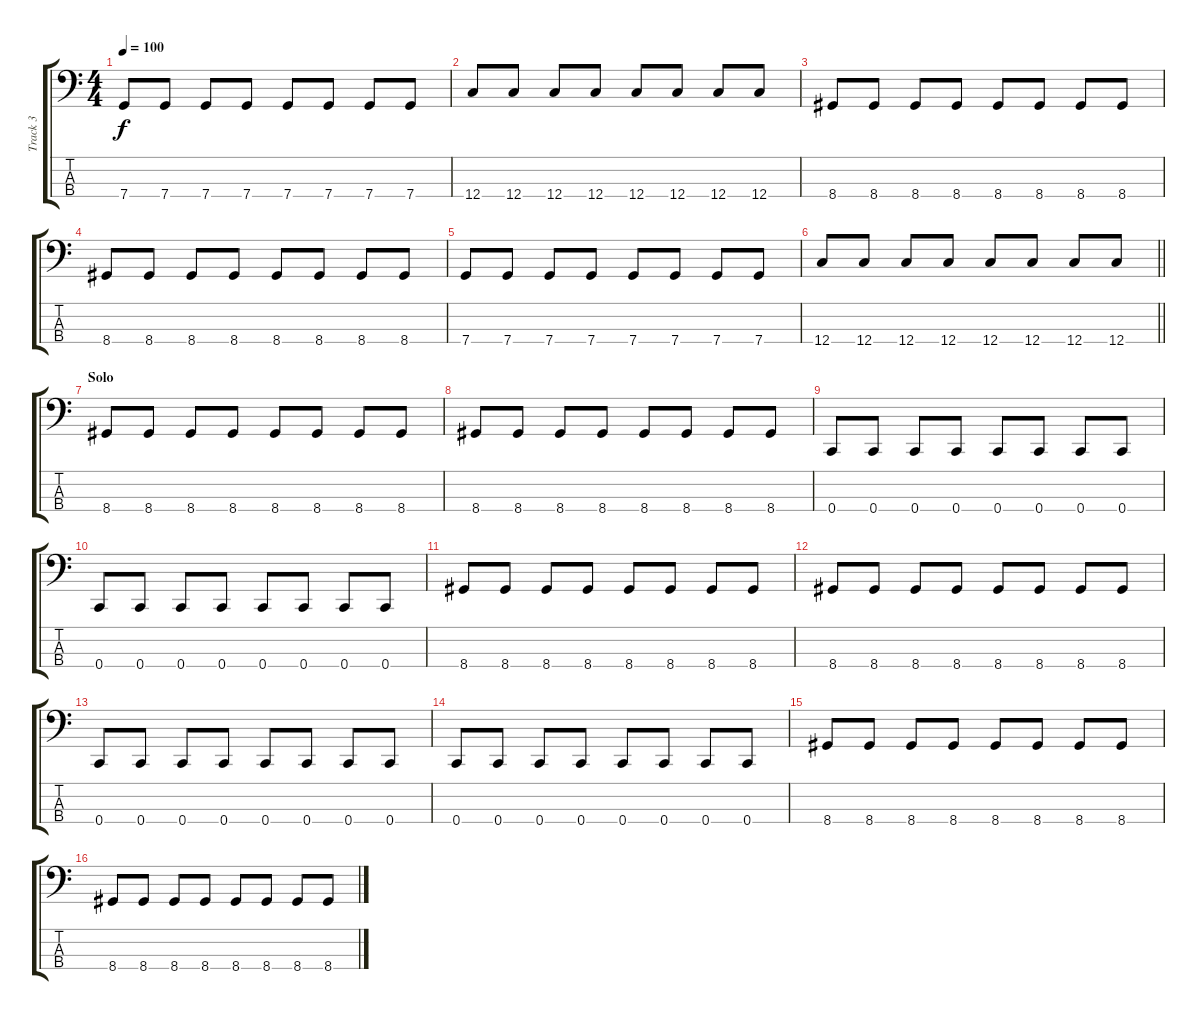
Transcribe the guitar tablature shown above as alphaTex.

\track ("Track 3" "Track 3") {instrument electricbassfinger}
\staff {score tabs}
\tuning (F2 C2 G1 C1) {hide}
\ts (4 4)
\tempo 100
\clef f4
\ks c
7.4.8{dy f} 7.4.8 7.4.8 7.4.8 7.4.8 7.4.8 7.4.8 7.4.8 |
12.4.8 12.4.8 12.4.8 12.4.8 12.4.8 12.4.8 12.4.8 12.4.8 |
8.4.8 8.4.8 8.4.8 8.4.8 8.4.8 8.4.8 8.4.8 8.4.8 |
8.4.8 8.4.8 8.4.8 8.4.8 8.4.8 8.4.8 8.4.8 8.4.8 |
7.4.8 7.4.8 7.4.8 7.4.8 7.4.8 7.4.8 7.4.8 7.4.8 |
\barLineRight lightlight
12.4.8 12.4.8 12.4.8 12.4.8 12.4.8 12.4.8 12.4.8 12.4.8 |
\section ("" "Solo")
8.4.8 8.4.8 8.4.8 8.4.8 8.4.8 8.4.8 8.4.8 8.4.8 |
8.4.8 8.4.8 8.4.8 8.4.8 8.4.8 8.4.8 8.4.8 8.4.8 |
0.4.8 0.4.8 0.4.8 0.4.8 0.4.8 0.4.8 0.4.8 0.4.8 |
0.4.8 0.4.8 0.4.8 0.4.8 0.4.8 0.4.8 0.4.8 0.4.8 |
8.4.8 8.4.8 8.4.8 8.4.8 8.4.8 8.4.8 8.4.8 8.4.8 |
8.4.8 8.4.8 8.4.8 8.4.8 8.4.8 8.4.8 8.4.8 8.4.8 |
0.4.8 0.4.8 0.4.8 0.4.8 0.4.8 0.4.8 0.4.8 0.4.8 |
0.4.8 0.4.8 0.4.8 0.4.8 0.4.8 0.4.8 0.4.8 0.4.8 |
8.4.8 8.4.8 8.4.8 8.4.8 8.4.8 8.4.8 8.4.8 8.4.8 |
8.4.8 8.4.8 8.4.8 8.4.8 8.4.8 8.4.8 8.4.8 8.4.8
